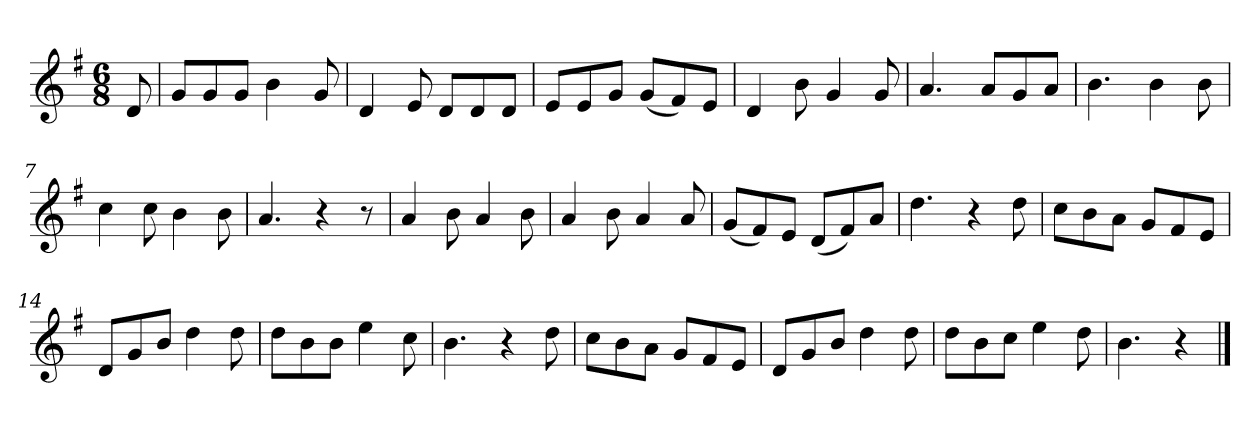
**kern
*part1
*staff1
*k[f#]
*M6/8
*MM120
=
8d
=1
8gL
8g
8gJ
4b
8g
=2
4d
8e
8dL
8d
8dJ
=3
8eL
8e
8gJ
(8gL
8f#)
8eJ
=4
4d
8b
4g
8g
=5
4.a
8aL
8g
8aJ
=6
4.b
4b
8b
=7
4cc
8cc
4b
8b
=8
4.a
4r
8r
=9
4a
8b
4a
8b
=10
4a
8b
4a
8a
=11
(8gL
8f#)
8eJ
(8dL
8f#)
8aJ
=12
4.dd
4r
8dd
=13
8ccL
8b
8aJ
8gL
8f#
8eJ
=14
8dL
8g
8bJ
4dd
8dd
=15
8ddL
8b
8bJ
4ee
8cc
=16
4.b
4r
8dd
=17
8ccL
8b
8aJ
8gL
8f#
8eJ
=18
8dL
8g
8bJ
4dd
8dd
=19
8ddL
8b
8ccJ
4ee
8dd
=20
4.b
4r
==
*-
